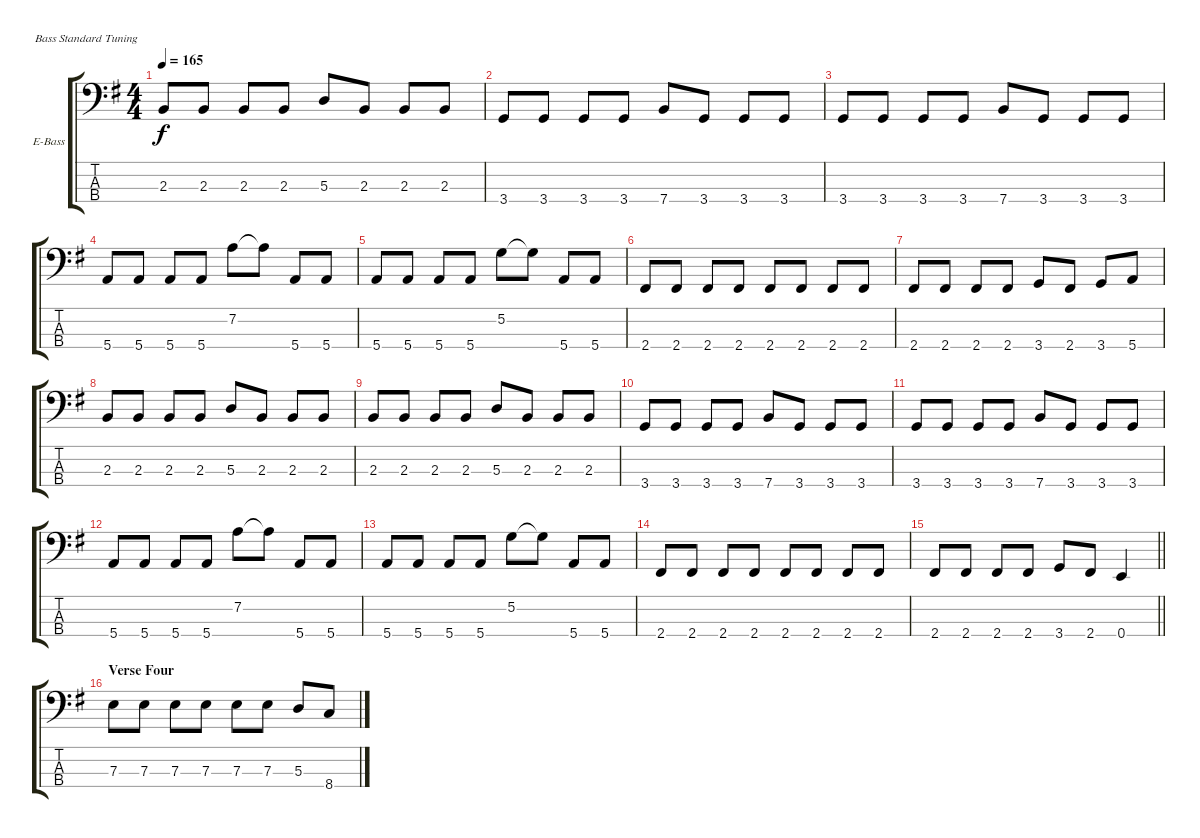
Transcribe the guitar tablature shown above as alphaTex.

\bracketExtendMode groupsimilarinstruments
\firstSystemTrackNameOrientation horizontal
\otherSystemsTrackNameOrientation horizontal
\track ("Track 4" "E-Bass") {instrument electricbassfinger}
\staff {score tabs}
\tuning (G2 D2 A1 E1)
\ts (4 4)
\tempo 165
\clef f4
\ks eminor
2.3.8{dy f} 2.3.8 2.3.8 2.3.8 5.3.8 2.3.8 2.3.8 2.3.8 |
3.4.8 3.4.8 3.4.8 3.4.8 7.4.8 3.4.8 3.4.8 3.4.8 |
3.4.8 3.4.8 3.4.8 3.4.8 7.4.8 3.4.8 3.4.8 3.4.8 |
5.4.8 5.4.8 5.4.8 5.4.8 7.2.8 7.2{t}.8 5.4.8 5.4.8 |
5.4.8 5.4.8 5.4.8 5.4.8 5.2.8 5.2{t}.8 5.4.8 5.4.8 |
2.4.8 2.4.8 2.4.8 2.4.8 2.4.8 2.4.8 2.4.8 2.4.8 |
2.4.8 2.4.8 2.4.8 2.4.8 3.4.8 2.4.8 3.4.8 5.4.8 |
2.3.8 2.3.8 2.3.8 2.3.8 5.3.8 2.3.8 2.3.8 2.3.8 |
2.3.8 2.3.8 2.3.8 2.3.8 5.3.8 2.3.8 2.3.8 2.3.8 |
3.4.8 3.4.8 3.4.8 3.4.8 7.4.8 3.4.8 3.4.8 3.4.8 |
3.4.8 3.4.8 3.4.8 3.4.8 7.4.8 3.4.8 3.4.8 3.4.8 |
5.4.8 5.4.8 5.4.8 5.4.8 7.2.8 7.2{t}.8 5.4.8 5.4.8 |
5.4.8 5.4.8 5.4.8 5.4.8 5.2.8 5.2{t}.8 5.4.8 5.4.8 |
2.4.8 2.4.8 2.4.8 2.4.8 2.4.8 2.4.8 2.4.8 2.4.8 |
\barLineRight lightlight
2.4.8 2.4.8 2.4.8 2.4.8 3.4.8 2.4.8 0.4.4 |
\section ("" "Verse Four")
7.3.8 7.3.8 7.3.8 7.3.8 7.3.8 7.3.8 5.3.8 8.4.8
